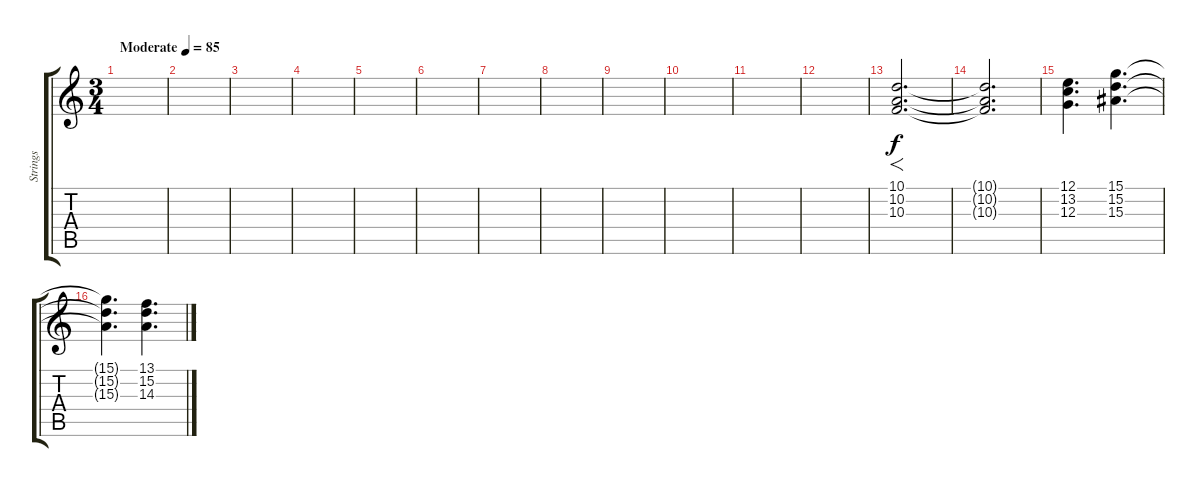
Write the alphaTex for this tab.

\track ("Strings" "Strings") {instrument stringensemble1}
\staff {score tabs}
\tuning (E4 B3 G3 D3 A2 E2) {hide}
\ts (3 4)
\tempo (85 "Moderate")
\clef g2
\ks c
|
|
|
|
|
|
|
|
|
|
|
|
(10.1 10.2 10.3).2{f d} |
(10.1{t} 10.2{t} 10.3{t}).2{d} |
(12.1 13.2 12.3).4{d} (15.1 15.2 15.3).4{d} |
(15.1{t} 15.2{t} 15.3{t}).4{d} (13.1 15.2 14.3).4{d}
